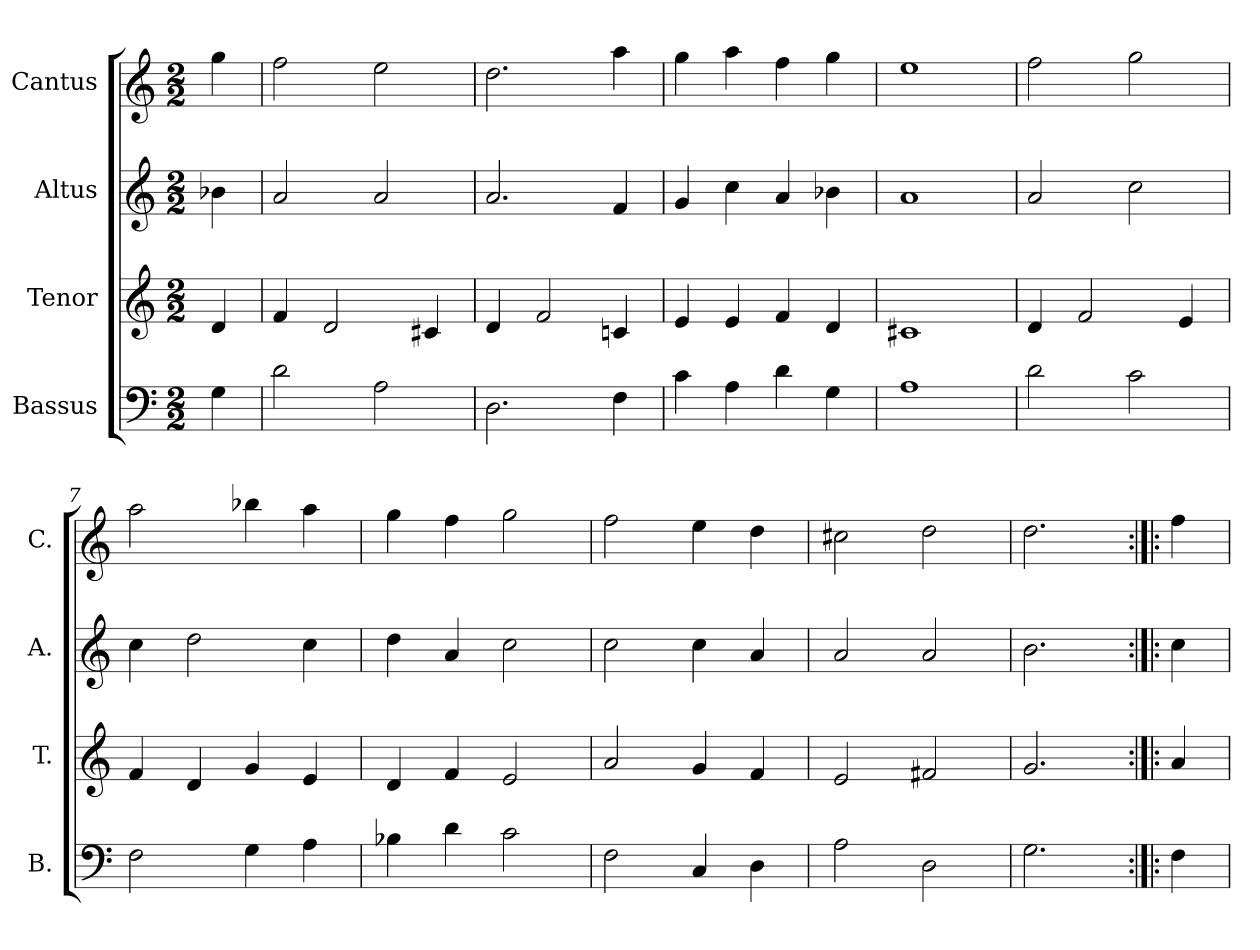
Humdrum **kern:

**kern	**kern	**kern	**kern
*part4	*part3	*part2	*part1
*staff4	*staff3	*staff2	*staff1
*I"Bassus	*I"Tenor	*I"Altus	*I"Cantus
*I'B.	*I'T.	*I'A.	*I'C.
*clefF4	*clefG2	*clefG2	*clefG2
*k[]	*k[]	*k[]	*k[]
*C:	*C:	*C:	*C:
*M2/2	*M2/2	*M2/2	*M2/2
=1	=1	=1	=1
4G\	4d/	4b-X\	4gg\
=2	=2	=2	=2
2d\	4f/	2a/	2ff\
.	2d/	.	.
2A\	.	2a/	2ee\
.	4c#X/	.	.
=3	=3	=3	=3
2.D\	4d/	2.a/	2.dd\
.	2f/	.	.
4F\	4cn/	4f/	4aa\
=4	=4	=4	=4
4c\	4e/	4g/	4gg\
4A\	4e/	4cc\	4aa\
4d\	4f/	4a/	4ff\
4G\	4d/	4b-X\	4gg\
=5	=5	=5	=5
1A\	1c#X/	1a/	1ee\
=6	=6	=6	=6
2d\	4d/	2a/	2ff\
.	2f/	.	.
2c\	.	2cc\	2gg\
.	4e/	.	.
=7	=7	=7	=7
2F\	4f/	4cc\	2aa\
.	4d/	2dd\	.
4G\	4g/	.	4bb-X\
4A\	4e/	4cc\	4aa\
!!LO:LB:g=z
=8	=8	=8	=8
4B-X\	4d/	4dd\	4gg\
4d\	4f/	4a/	4ff\
2c\	2e/	2cc\	2gg\
=9	=9	=9	=9
2F\	2a/	2cc\	2ff\
4C/	4g/	4cc\	4ee\
4D\	4f/	4a/	4dd\
=10	=10	=10	=10
2A\	2e/	2a/	2cc#X\
2D\	2f#X/	2a/	2dd\
=11	=11	=11	=11
2.G\	2.g/	2.b\	2.dd\
=12:|!|:	=12:|!|:	=12:|!|:	=12:|!|:
4F\	4a/	4cc\	4ff\
=	=	=	=
*-	*-	*-	*-
